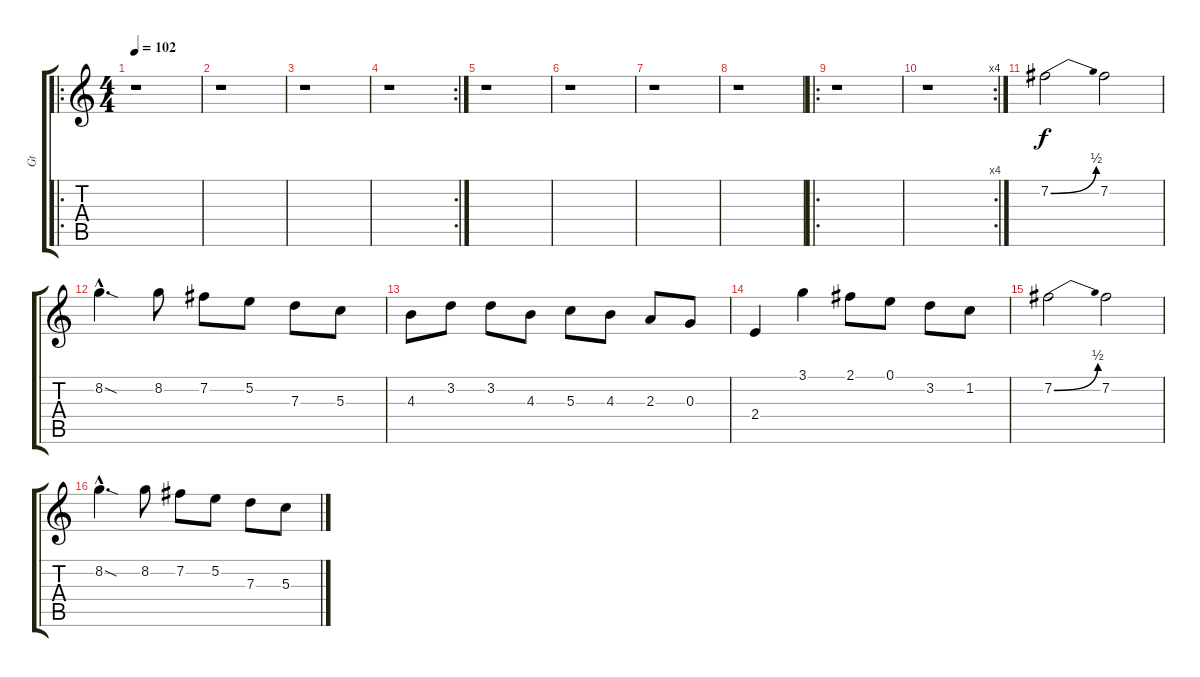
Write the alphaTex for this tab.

\track ("Gt" "Gt") {instrument electricguitarjazz}
\staff {score tabs}
\tuning (E4 B3 G3 D3 A2 E2) {hide}
\ro
\ts (4 4)
\tempo 102
\clef g2
\ks c
r.1{dy f} |
r.1 |
r.1 |
\rc 2
r.1 |
r.1 |
r.1 |
r.1 |
r.1 |
\ro
r.1 |
\rc 4
r.1 |
7.2{be (bend 0 0 60 2)}.2{instrument distortionguitar} 7.2.2 |
8.2{sod hac}.4{d} 8.2.8 7.2.8 5.2.8 7.3.8 5.3.8 |
4.3.8 3.2.8 3.2.8 4.3.8 5.3.8 4.3.8 2.3.8 0.3.8 |
2.4.4 3.1.4 2.1.8 0.1.8 3.2.8 1.2.8 |
7.2{be (bend 0 0 60 2)}.2 7.2.2 |
8.2{sod hac}.4{d} 8.2.8 7.2.8 5.2.8 7.3.8 5.3.8
